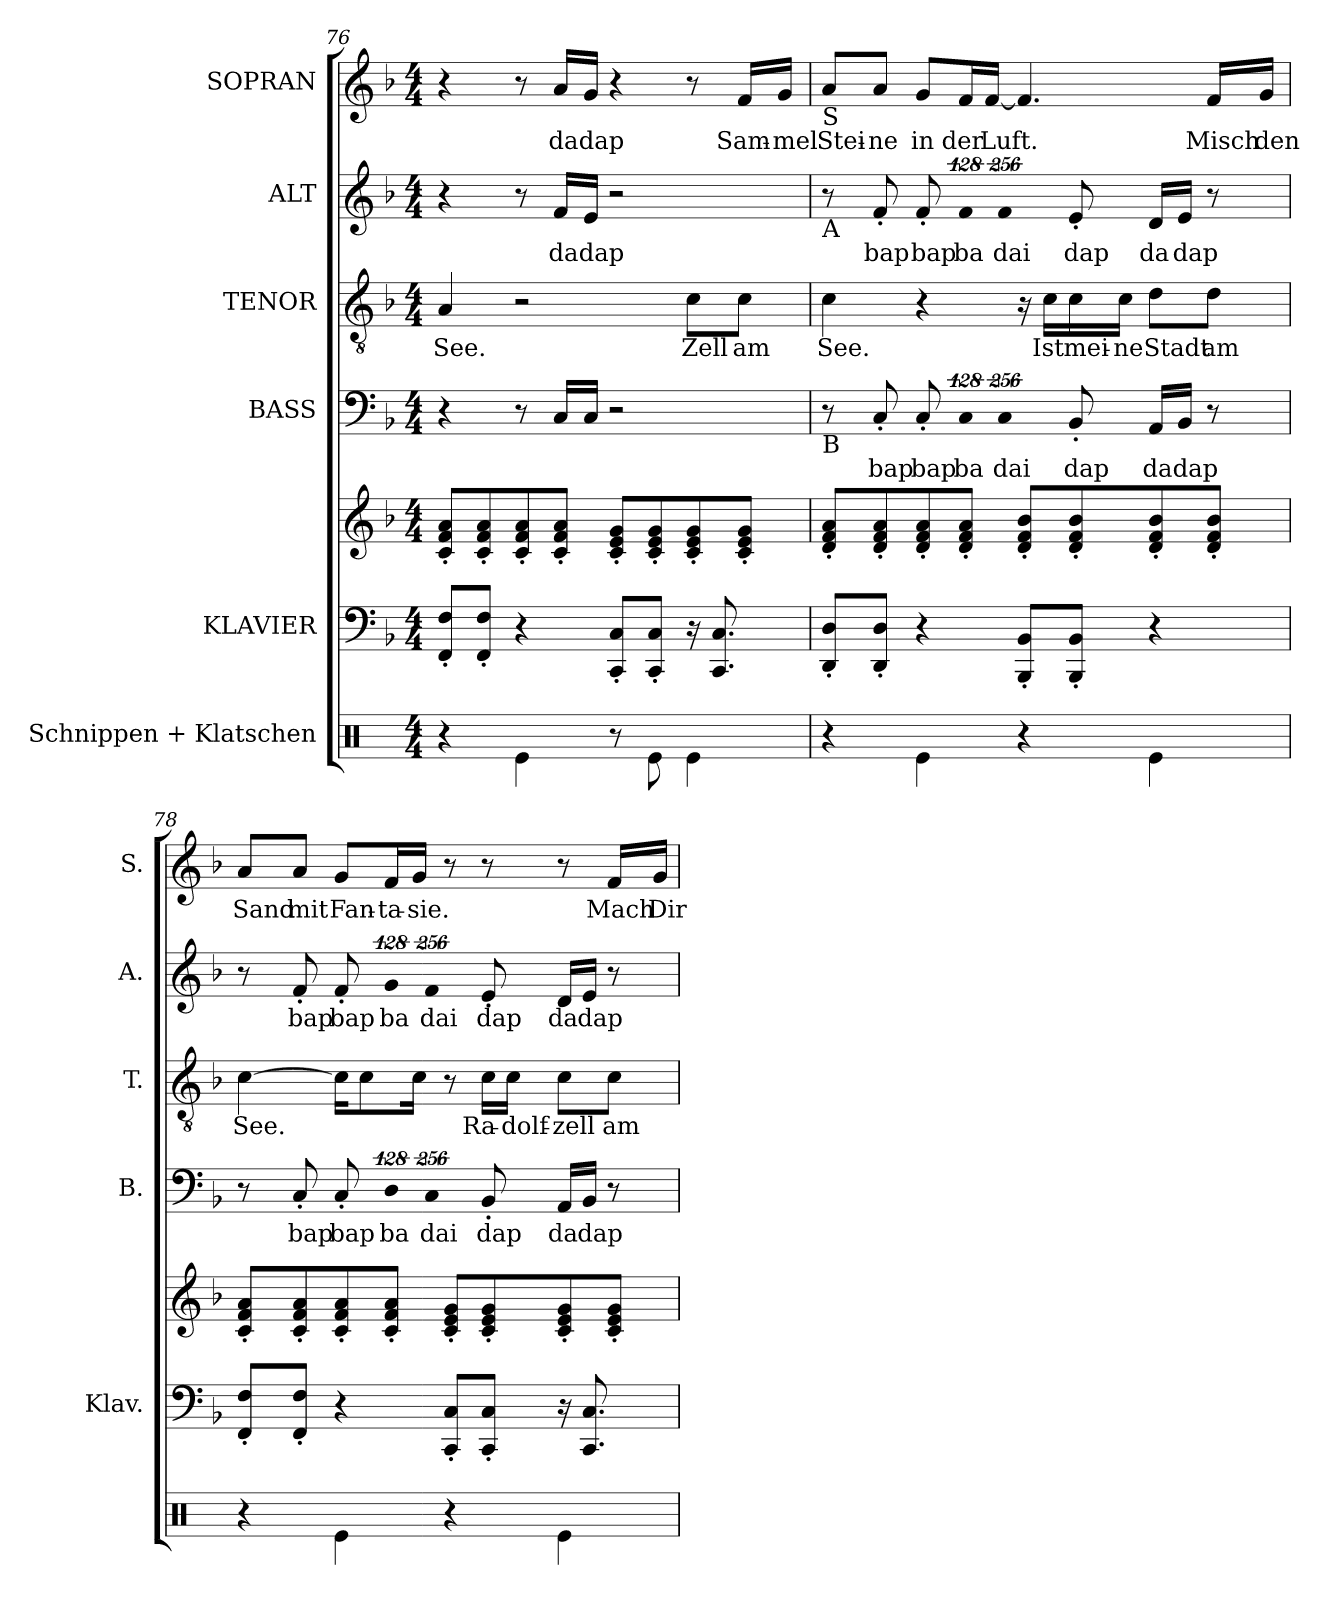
**kern	**kern	**kern	**kern	**text	**kern	**text	**kern	**text	**kern	**text
*part6	*part5	*part5	*part4	*part4	*part3	*part3	*part2	*part2	*part1	*part1
*staff7	*staff6	*staff5	*staff4	*staff4	*staff3	*staff3	*staff2	*staff2	*staff1	*staff1
*I"Schnippen + Klatschen	*I"KLAVIER	*	*I"BASS	*	*I"TENOR	*	*I"ALT	*	*I"SOPRAN	*
*	*I'Klav.	*	*I'B.	*	*I'T.	*	*I'A.	*	*I'S.	*
*clefX	*clefF4	*clefG2	*clefF4	*	*clefGv2	*	*clefG2	*	*clefG2	*
*	*	*	*	*	*ITrd7c12	*	*	*	*	*
*k[]	*k[b-]	*k[b-]	*k[b-]	*	*k[b-]	*	*k[b-]	*	*k[b-]	*
*C:	*d:	*d:	*d:	*	*d:	*	*d:	*	*d:	*
*M4/4	*M4/4	*M4/4	*M4/4	*	*M4/4	*	*M4/4	*	*M4/4	*
=76	=76	=76	=76	=76	=76	=76	=76	=76	=76	=76
!	!	!	!	!	!	!LO:LY:b:color=#000000	!	!	!	!
4r	8FFi/' 8Fi'L	8ci/' 8fi' 8ai'L	4r	.	4AAi/	See.	4r	.	4r	.
.	8FFi/' 8Fi'J	8ci/' 8fi' 8ai'	.	.	.	.	.	.	.	.
4Rei\	4r	8ci/' 8fi' 8ai'	8r	.	2r	.	8r	.	8r	.
!	!	!	!	!	!	!	!	!LO:LY:b:color=#000000	!	!
!	!	!	!	!	!	!	!	!	!	!LO:LY:b:color=#000000
.	.	8ci/' 8fi' 8ai'J	16Ci/LL	.	.	.	16fi/LL	da	16ai/LL	da
!	!	!	!	!	!	!	!	!LO:LY:b:color=#000000	!	!
!	!	!	!	!	!	!	!	!	!	!LO:LY:b:color=#000000
.	.	.	16Ci/JJ	.	.	.	16ei/JJ	dap	16gi/JJ	dap
8r	8CCi/' 8Ci'L	8ci/' 8ei' 8gi'L	2r	.	.	.	2r	.	4r	.
8Rei\	8CCi/' 8Ci'J	8ci/' 8ei' 8gi'	.	.	.	.	.	.	.	.
!	!	!	!	!	!	!LO:LY:b:color=#000000	!	!	!	!
4Rei\	16r	8ci/' 8ei' 8gi'	.	.	8Ci\L	Zell	.	.	8r	.
.	8.CCi/ 8.Ci	.	.	.	.	.	.	.	.	.
!	!	!	!	!	!	!LO:LY:b:color=#000000	!	!	!	!
!	!	!	!	!	!	!	!	!	!	!LO:LY:b:color=#000000
.	.	8ci/' 8ei' 8gi'J	.	.	8Ci\J	am	.	.	16fi/LL	Sam-
!	!	!	!	!	!	!	!	!	!	!LO:LY:b:color=#000000
.	.	.	.	.	.	.	.	.	16gi/JJ	-mel
!!LO:PB:g=z
=77	=77	=77	=77	=77	=77	=77	=77	=77	=77	=77
!	!	!	!	!	!	!LO:LY:b:color=#000000	!	!	!	!
!	!	!	!	!	!	!	!	!	!LO:TX:b:t=S	!
!	!	!	!	!	!	!	!LO:TX:b:t=A	!	!	!
!	!	!	!LO:TX:b:t=B	!	!	!	!	!	!	!
!	!	!	!	!	!	!	!	!	!	!LO:LY:b:color=#000000
4r	8DDi/' 8Di'L	8di/' 8fi' 8ai'L	8r	.	4Ci\	See.	8r	.	8ai/L	Stei-
!	!	!	!	!LO:LY:b:color=#000000	!	!	!	!	!	!
!	!	!	!	!	!	!	!	!LO:LY:b:color=#000000	!	!
!	!	!	!	!	!	!	!	!	!	!LO:LY:b:color=#000000
.	8DDi/' 8Di'J	8di/' 8fi' 8ai'	8C'i/	bap	.	.	8f'i/	bap	8ai/J	-ne
!	!	!	!	!LO:LY:b:color=#000000	!	!	!	!	!	!
!	!	!	!	!	!	!	!	!LO:LY:b:color=#000000	!	!
!	!	!	!	!	!	!	!	!	!	!LO:LY:b:color=#000000
4Rei\	4r	8di/' 8fi' 8ai'	8C'i/	bap	4r	.	8f'i/	bap	8gi/L	in
!	!	!	!LO:N:vis=8	!	!	!	!	!	!	!
!	!	!	!	!LO:LY:b:color=#000000	!	!	!LO:N:vis=8	!	!	!
!	!	!	!	!	!	!	!	!LO:LY:b:color=#000000	!	!
!	!	!	!	!	!	!	!	!	!	!LO:LY:b:color=#000000
.	.	8di/' 8fi' 8ai'J	1024%85Ci/	ba	.	.	1024%85fi/	ba	16fi/L	der
!	!	!	!	!	!	!	!	!	!	!LO:LY:b:color=#000000
.	.	.	.	.	.	.	.	.	[<16fi/JJ	Luft.
!	!	!	!LO:N:vis=4	!	!	!	!	!	!	!
!	!	!	!	!LO:LY:b:color=#000000	!	!	!LO:N:vis=4	!	!	!
!	!	!	!	!	!	!	!	!LO:LY:b:color=#000000	!	!
.	.	.	1024%171Ci/	dai	.	.	1024%171fi/	dai	.	.
4r	8BBB-i/' 8BB-i'L	8di/' 8fi' 8b-i'L	.	.	16r	.	.	.	4.fi/]	.
!	!	!	!	!	!	!LO:LY:b:color=#000000	!	!	!	!
.	.	.	.	.	16Ci\LL	Ist	.	.	.	.
!	!	!	!	!LO:LY:b:color=#000000	!	!	!	!	!	!
!	!	!	!	!	!	!LO:LY:b:color=#000000	!	!	!	!
!	!	!	!	!	!	!	!	!LO:LY:b:color=#000000	!	!
.	8BBB-i/' 8BB-i'J	8di/' 8fi' 8b-i'	8BB-'i/	dap	16Ci\	mei-	8e'i/	dap	.	.
!	!	!	!	!	!	!LO:LY:b:color=#000000	!	!	!	!
.	.	.	.	.	16Ci\JJ	-ne	.	.	.	.
!	!	!	!	!LO:LY:b:color=#000000	!	!	!	!	!	!
!	!	!	!	!	!	!LO:LY:b:color=#000000	!	!	!	!
!	!	!	!	!	!	!	!	!LO:LY:b:color=#000000	!	!
4Rei\	4r	8di/' 8fi' 8b-i'	16AAi/LL	da	8Di\L	Stadt	16di/LL	da	.	.
!	!	!	!	!LO:LY:b:color=#000000	!	!	!	!	!	!
!	!	!	!	!	!	!	!	!LO:LY:b:color=#000000	!	!
.	.	.	16BB-i/JJ	dap	.	.	16ei/JJ	dap	.	.
!	!	!	!	!	!	!LO:LY:b:color=#000000	!	!	!	!
!	!	!	!	!	!	!	!	!	!	!LO:LY:b:color=#000000
.	.	8di/' 8fi' 8b-i'J	8r	.	8Di\J	am	8r	.	16fi/LL	Misch
!	!	!	!	!	!	!	!	!	!	!LO:LY:b:color=#000000
.	.	.	.	.	.	.	.	.	16gi/JJ	den
=78	=78	=78	=78	=78	=78	=78	=78	=78	=78	=78
!	!	!	!	!	!	!LO:LY:b:color=#000000	!	!	!	!
!	!	!	!	!	!	!	!	!	!	!LO:LY:b:color=#000000
4r	8FFi/' 8Fi'L	8ci/' 8fi' 8ai'L	8r	.	[>4Ci\	See.	8r	.	8ai/L	Sand
!	!	!	!	!LO:LY:b:color=#000000	!	!	!	!	!	!
!	!	!	!	!	!	!	!	!LO:LY:b:color=#000000	!	!
!	!	!	!	!	!	!	!	!	!	!LO:LY:b:color=#000000
.	8FFi/' 8Fi'J	8ci/' 8fi' 8ai'	8C'i/	bap	.	.	8f'i/	bap	8ai/J	mit
!	!	!	!	!LO:LY:b:color=#000000	!	!	!	!	!	!
!	!	!	!	!	!	!	!	!LO:LY:b:color=#000000	!	!
!	!	!	!	!	!	!	!	!	!	!LO:LY:b:color=#000000
4Rei\	4r	8ci/' 8fi' 8ai'	8C'i/	bap	16Ci\KL]	.	8f'i/	bap	8gi/L	Fan-
.	.	.	.	.	8Ci\	.	.	.	.	.
!	!	!	!LO:N:vis=8	!	!	!	!	!	!	!
!	!	!	!	!LO:LY:b:color=#000000	!	!	!LO:N:vis=8	!	!	!
!	!	!	!	!	!	!	!	!LO:LY:b:color=#000000	!	!
!	!	!	!	!	!	!	!	!	!	!LO:LY:b:color=#000000
.	.	8ci/' 8fi' 8ai'J	1024%85Di\	ba	.	.	1024%85gi/	ba	16fi/L	-ta-
!	!	!	!	!	!	!	!	!	!	!LO:LY:b:color=#000000
.	.	.	.	.	16Ci\Jk	.	.	.	16gi/JJ	-sie.
!	!	!	!LO:N:vis=4	!	!	!	!	!	!	!
!	!	!	!	!LO:LY:b:color=#000000	!	!	!LO:N:vis=4	!	!	!
!	!	!	!	!	!	!	!	!LO:LY:b:color=#000000	!	!
.	.	.	1024%171Ci/	dai	.	.	1024%171fi/	dai	.	.
4r	8CCi/' 8Ci'L	8ci/' 8ei' 8gi'L	.	.	8r	.	.	.	8r	.
!	!	!	!	!LO:LY:b:color=#000000	!	!	!	!	!	!
!	!	!	!	!	!	!LO:LY:b:color=#000000	!	!	!	!
!	!	!	!	!	!	!	!	!LO:LY:b:color=#000000	!	!
.	8CCi/' 8Ci'J	8ci/' 8ei' 8gi'	8BB-'i/	dap	16Ci\LL	Ra-	8e'i/	dap	8r	.
!	!	!	!	!	!	!LO:LY:b:color=#000000	!	!	!	!
.	.	.	.	.	16Ci\JJ	-dolf-	.	.	.	.
!	!	!	!	!LO:LY:b:color=#000000	!	!	!	!	!	!
!	!	!	!	!	!	!LO:LY:b:color=#000000	!	!	!	!
!	!	!	!	!	!	!	!	!LO:LY:b:color=#000000	!	!
4Rei\	16r	8ci/' 8ei' 8gi'	16AAi/LL	da	8Ci\L	-zell	16di/LL	da	8r	.
!	!	!	!	!LO:LY:b:color=#000000	!	!	!	!	!	!
!	!	!	!	!	!	!	!	!LO:LY:b:color=#000000	!	!
.	8.CCi/ 8.Ci	.	16BB-i/JJ	dap	.	.	16ei/JJ	dap	.	.
!	!	!	!	!	!	!LO:LY:b:color=#000000	!	!	!	!
!	!	!	!	!	!	!	!	!	!	!LO:LY:b:color=#000000
.	.	8ci/' 8ei' 8gi'J	8r	.	8Ci\J	am	8r	.	16fi/LL	Mach
!	!	!	!	!	!	!	!	!	!	!LO:LY:b:color=#000000
.	.	.	.	.	.	.	.	.	16gi/JJ	Dir
=	=	=	=	=	=	=	=	=	=	=
*-	*-	*-	*-	*-	*-	*-	*-	*-	*-	*-
